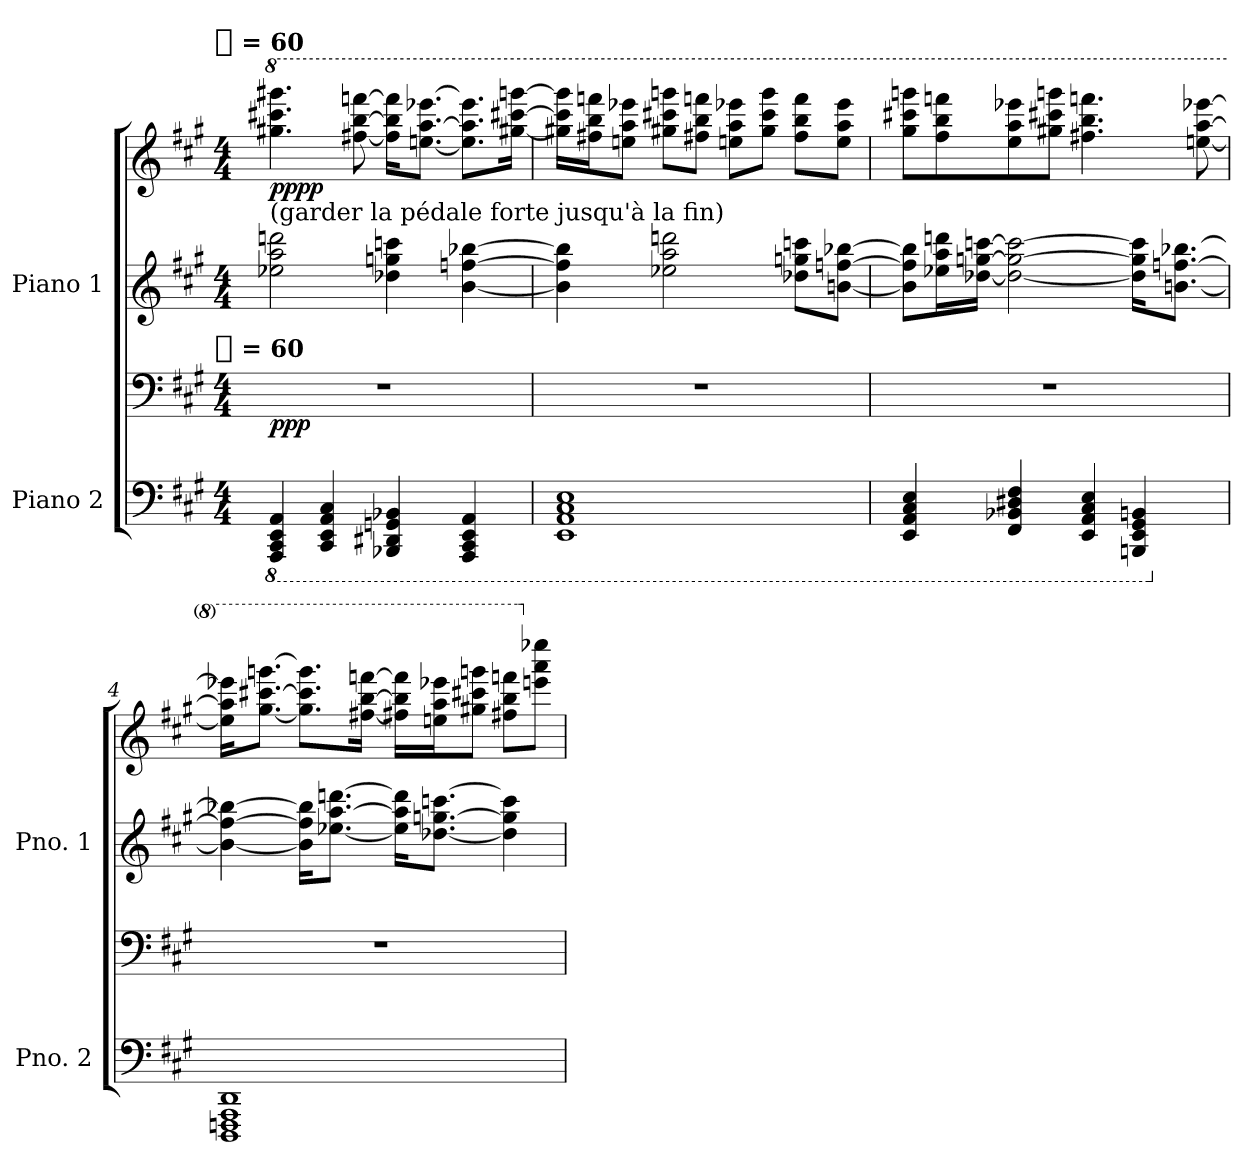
**kern	**kern	**dynam	**kern	**kern	**dynam
*part4	*part3	*part3	*part2	*part1	*part1
*staff4	*staff3	*staff3	*staff2	*staff1	*staff1
*I"Piano 2	*	*	*I"Piano 1	*	*
*I'Pno. 2	*	*	*I'Pno. 1	*	*
*clefF4	*clefF4	*	*clefG2	*clefG2	*
*k[f#c#g#]	*k[f#c#g#]	*	*k[f#c#g#]	*k[f#c#g#]	*
*A:	*A:	*	*A:	*A:	*
!!LO:TX:omd:t=[quarter] = 60
*M4/4	*M4/4	*	*M4/4	*M4/4	*
*MM60	*MM60	*	*MM60	*MM60	*
*8ba	*	*	*	*	*
*	*	*	*	*8va	*
=1	=1	=1	=1	=1	=1
!	!LO:TX:t=[quarter] = 60	!	!	!	!
!	!	!	!	!LO:TX:b:t=(garder la pédale forte jusqu'à la fin)	!
4AAAA 4CCC# 4EEE 4AAA	1r	ppp	2ee-X 2aa 2dddn	4.ggg#X 4.cccc#X 4.gggg#X	pppp
4CCC# 4EEE 4AAA 4CC#	.	.	.	.	.
.	.	.	.	[8fff#X [8bbb [8ffffn	.
4BBBB-X 4DDD#X 4GGGn 4BBB-X	.	.	4dd-X 4ggn 4cccn	16fff#] 16bbb] 16ffff]KL	.
.	.	.	.	[8.eeen [8.aaa [8.eeee-XJ	.
4AAAA 4CCC# 4EEE 4AAA	.	.	[4b [4ffn [4bb-X	8.eeen] 8.aaa] 8.eeee-]L	.
.	.	.	.	[16ggg#X [16cccc#X [16ggggnJk	.
=2	=2	=2	=2	=2	=2
1EEE 1AAA 1CC# 1EE	1r	.	4b] 4ff] 4bb-]	16ggg#X] 16cccc#] 16gggg]LL	.
.	.	.	.	16fff#X 16bbb 16ffffnJ	.
.	.	.	.	8eeen 8aaa 8eeee-XJ	.
.	.	.	2ee-X 2aa 2dddn	8ggg#X 8cccc#X 8ggggnL	.
.	.	.	.	8fff#X 8bbb 8ffffnJ	.
.	.	.	.	8eeen 8aaa 8eeee-XL	.
.	.	.	.	8ggg# 8cccc# 8ggggJ	.
.	.	.	8dd-X 8ggn 8cccnL	8fff# 8bbb 8ffffL	.
.	.	.	[8bn [8ffn [8bb-XJ	8eee 8aaa 8eeee-J	.
=3	=3	=3	=3	=3	=3
4EEE 4AAA 4CC# 4EE	1r	.	8b] 8ff] 8bb-]L	8ggg# 8cccc#X 8ggggnL	.
.	.	.	16ee-X 16aa 16dddnL	8fff# 8bbb 8ffffn	.
.	.	.	[16dd-X [16ggn [16cccnJJ	.	.
4FFF# 4BBB-X 4DD#X 4FF#	.	.	2dd-_ 2gg_ 2ccc_	8eee 8aaa 8eeee-X	.
.	.	.	.	8ggg#X 8cccc#X 8ggggnJ	.
4EEE 4AAA 4CC# 4EE	.	.	.	4.fff#X 4.bbb 4.ffffn	.
4BBBBn 4EEE 4GGG# 4BBBn	.	.	16dd-] 16gg] 16ccc]KL	.	.
.	.	.	[8.bn [8.ffn [8.bb-XJ	.	.
.	.	.	.	[8eeen [8aaa [8eeee-X	.
=4	=4	=4	=4	=4	=4
*X8ba	*	*	*	*	*
1DDD 1FFFn 1AAA 1DD	1r	.	4bn_ 4ffn_ 4bb-X_	16eeen] 16aaa] 16eeee-X]KL	.
.	.	.	.	[8.ggg# [8.cccc#X [8.ggggnJ	.
.	.	.	16b] 16ff] 16bb-]KL	8.ggg#] 8.cccc#] 8.gggg]L	.
.	.	.	[8.ee-X [8.aa [8.dddnJ	.	.
.	.	.	.	[16fff#X [16bbb [16ffffnJk	.
.	.	.	16ee-] 16aa] 16ddd]KL	16fff#X] 16bbb] 16ffff]LL	.
.	.	.	[8.dd-X [8.ggn [8.cccnJ	16eeen 16aaa 16eeee-XJ	.
.	.	.	.	8ggg#X 8cccc#X 8ggggnJ	.
.	.	.	4dd-] 4gg] 4ccc]	8fff#X 8bbb 8ffffnL	.
*	*	*	*	*X8va	*
.	.	.	.	8eeen 8aaa 8eeee-XJ	.
=	=	=	=	=	=
*-	*-	*-	*-	*-	*-
